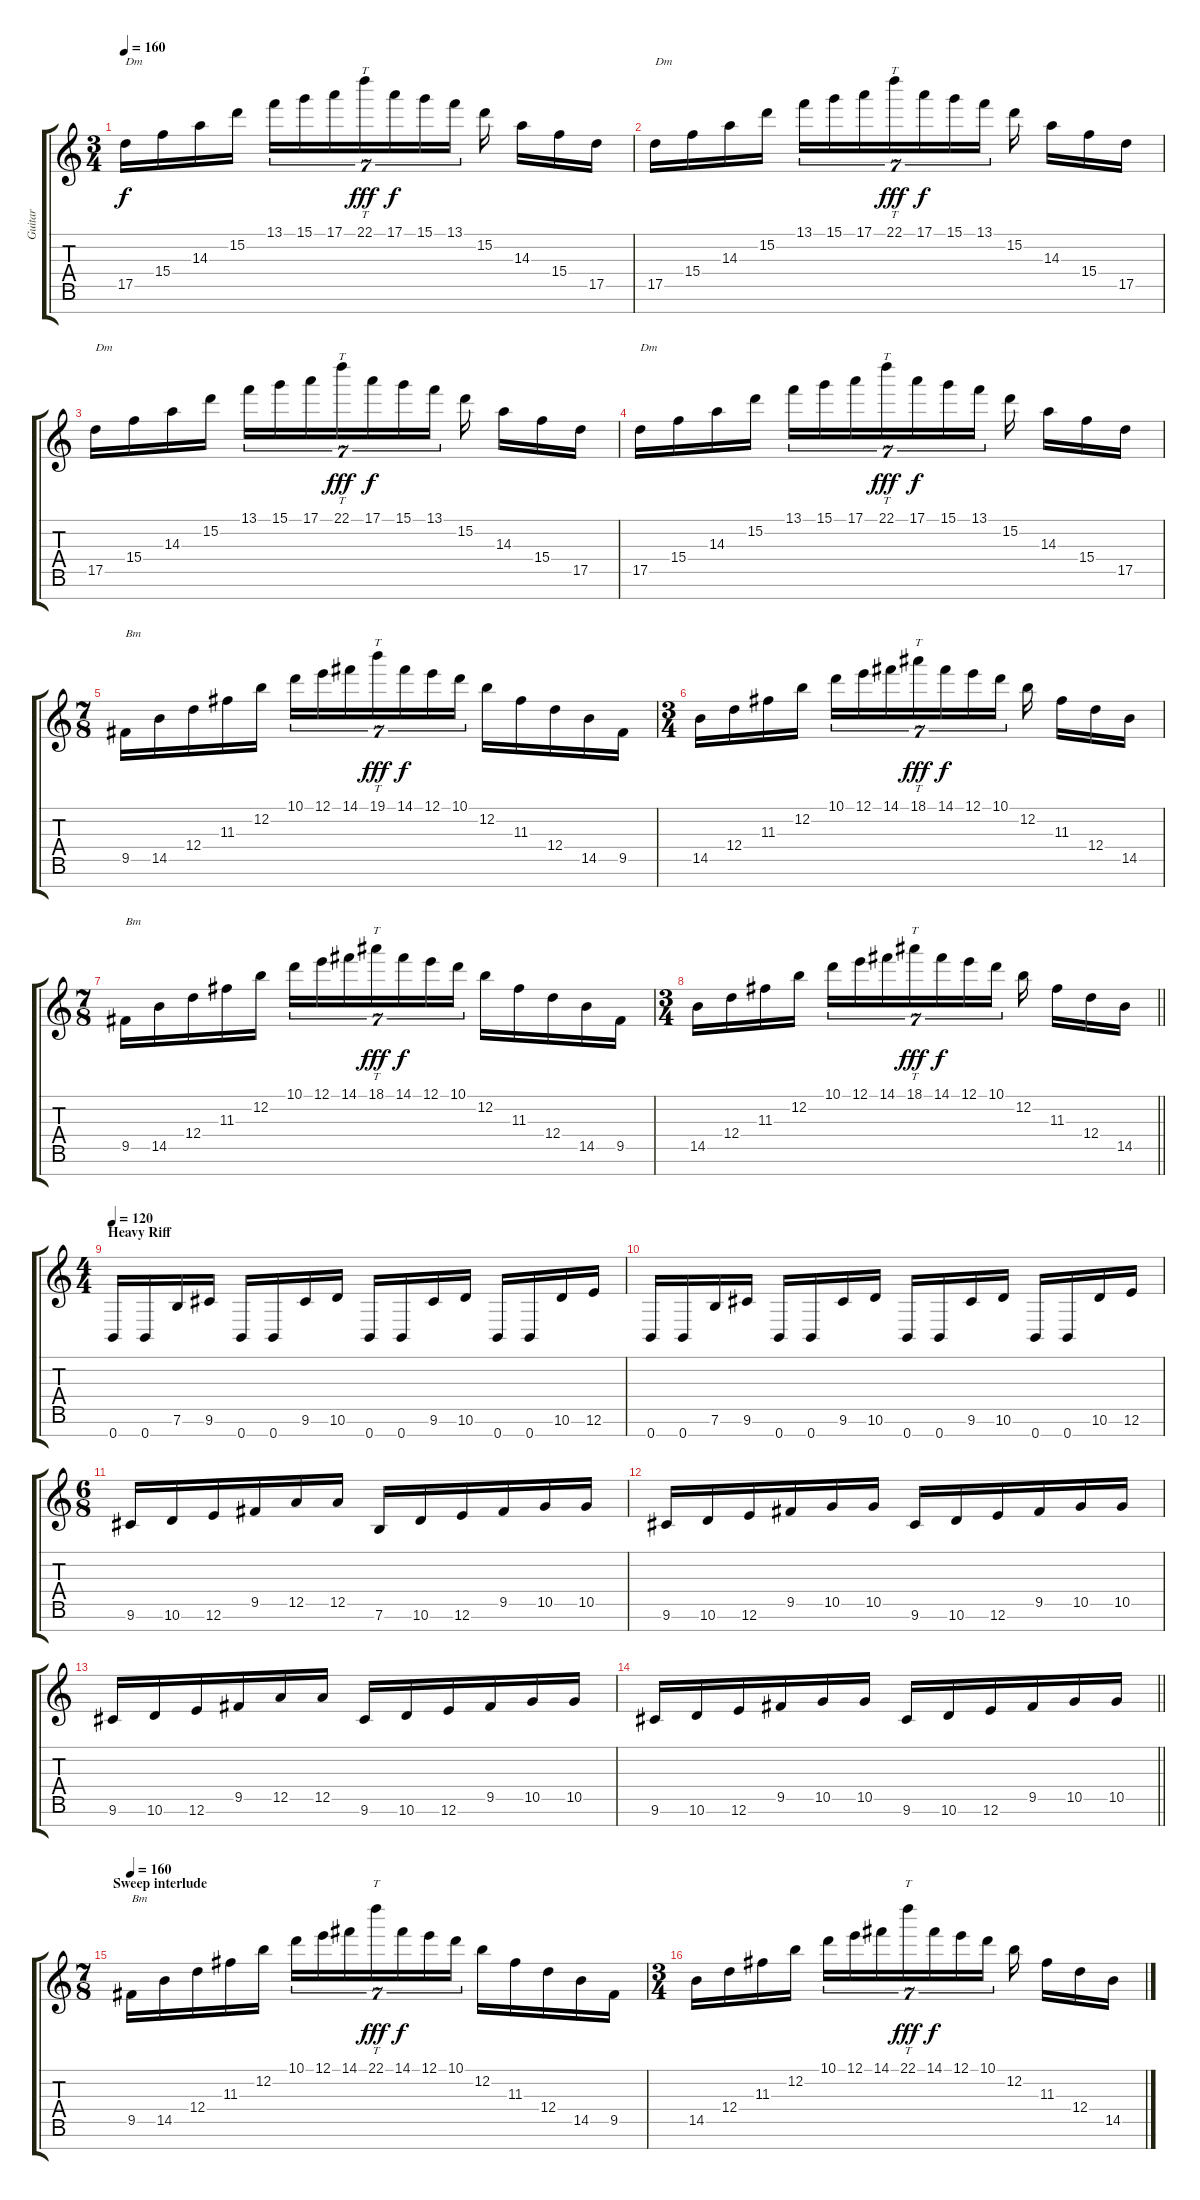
\track ("Guitar" "Guitar") {instrument distortionguitar}
\staff {score tabs}
\tuning (E4 B3 G3 D3 A2 E2 B1) {hide}
\ts (3 4)
\tempo 160
\clef g2
\ks c
17.5.16{txt "Dm" dy f} 15.4.16 14.3.16 15.2.16 13.1.16{tu (7 4)} 15.1.16{tu (7 4)} 17.1.16{tu (7 4)} 22.1.16{tt tu (7 4) dy fff} 17.1.16{tu (7 4) dy f} 15.1.16{tu (7 4)} 13.1.16{tu (7 4)} 15.2.16 14.3.16 15.4.16 17.5.16 |
17.5.16{txt "Dm"} 15.4.16 14.3.16 15.2.16 13.1.16{tu (7 4)} 15.1.16{tu (7 4)} 17.1.16{tu (7 4)} 22.1.16{tt tu (7 4) dy fff} 17.1.16{tu (7 4) dy f} 15.1.16{tu (7 4)} 13.1.16{tu (7 4)} 15.2.16 14.3.16 15.4.16 17.5.16 |
17.5.16{txt "Dm"} 15.4.16 14.3.16 15.2.16 13.1.16{tu (7 4)} 15.1.16{tu (7 4)} 17.1.16{tu (7 4)} 22.1.16{tt tu (7 4) dy fff} 17.1.16{tu (7 4) dy f} 15.1.16{tu (7 4)} 13.1.16{tu (7 4)} 15.2.16 14.3.16 15.4.16 17.5.16 |
17.5.16{txt "Dm"} 15.4.16 14.3.16 15.2.16 13.1.16{tu (7 4)} 15.1.16{tu (7 4)} 17.1.16{tu (7 4)} 22.1.16{tt tu (7 4) dy fff} 17.1.16{tu (7 4) dy f} 15.1.16{tu (7 4)} 13.1.16{tu (7 4)} 15.2.16 14.3.16 15.4.16 17.5.16 |
\ts (7 8)
9.5.16{txt "Bm"} 14.5.16 12.4.16 11.3.16 12.2.16{beam splitsecondary} 10.1.16{tu (7 4)} 12.1.16{tu (7 4)} 14.1.16{tu (7 4)} 19.1.16{tt tu (7 4) dy fff} 14.1.16{tu (7 4) dy f} 12.1.16{tu (7 4)} 10.1.16{tu (7 4)} 12.2.16 11.3.16 12.4.16 14.5.16 9.5.16 |
\ts (3 4)
14.5.16 12.4.16 11.3.16 12.2.16 10.1.16{tu (7 4)} 12.1.16{tu (7 4)} 14.1.16{tu (7 4)} 18.1.16{tt tu (7 4) dy fff} 14.1.16{tu (7 4) dy f} 12.1.16{tu (7 4)} 10.1.16{tu (7 4)} 12.2.16 11.3.16 12.4.16 14.5.16 |
\ts (7 8)
9.5.16{txt "Bm"} 14.5.16 12.4.16 11.3.16 12.2.16{beam splitsecondary} 10.1.16{tu (7 4)} 12.1.16{tu (7 4)} 14.1.16{tu (7 4)} 18.1.16{tt tu (7 4) dy fff} 14.1.16{tu (7 4) dy f} 12.1.16{tu (7 4)} 10.1.16{tu (7 4)} 12.2.16 11.3.16 12.4.16 14.5.16 9.5.16 |
\ts (3 4)
\barLineRight lightlight
14.5.16 12.4.16 11.3.16 12.2.16 10.1.16{tu (7 4)} 12.1.16{tu (7 4)} 14.1.16{tu (7 4)} 18.1.16{tt tu (7 4) dy fff} 14.1.16{tu (7 4) dy f} 12.1.16{tu (7 4)} 10.1.16{tu (7 4)} 12.2.16 11.3.16 12.4.16 14.5.16 |
\ts (4 4)
\section ("" "Heavy Riff")
\tempo 120
0.7.16{instrument distortionguitar} 0.7.16 7.6.16 9.6.16 0.7.16 0.7.16 9.6.16 10.6.16 0.7.16 0.7.16 9.6.16 10.6.16 0.7.16 0.7.16 10.6.16 12.6.16 |
0.7.16 0.7.16 7.6.16 9.6.16 0.7.16 0.7.16 9.6.16 10.6.16 0.7.16 0.7.16 9.6.16 10.6.16 0.7.16 0.7.16 10.6.16 12.6.16 |
\ts (6 8)
9.6.16 10.6.16 12.6.16 9.5.16 12.5.16 12.5.16 7.6.16 10.6.16 12.6.16 9.5.16 10.5.16 10.5.16 |
9.6.16 10.6.16 12.6.16 9.5.16 10.5.16 10.5.16 9.6.16 10.6.16 12.6.16 9.5.16 10.5.16 10.5.16 |
9.6.16 10.6.16 12.6.16 9.5.16 12.5.16 12.5.16 9.6.16 10.6.16 12.6.16 9.5.16 10.5.16 10.5.16 |
\barLineRight lightlight
9.6.16 10.6.16 12.6.16 9.5.16 10.5.16 10.5.16 9.6.16 10.6.16 12.6.16 9.5.16 10.5.16 10.5.16 |
\ts (7 8)
\section ("" "Sweep interlude")
\tempo 160
9.5.16{txt "Bm" instrument overdrivenguitar} 14.5.16 12.4.16 11.3.16 12.2.16{beam splitsecondary} 10.1.16{tu (7 4)} 12.1.16{tu (7 4)} 14.1.16{tu (7 4)} 22.1.16{tt tu (7 4) dy fff} 14.1.16{tu (7 4) dy f} 12.1.16{tu (7 4)} 10.1.16{tu (7 4)} 12.2.16 11.3.16 12.4.16 14.5.16 9.5.16 |
\ts (3 4)
14.5.16 12.4.16 11.3.16 12.2.16 10.1.16{tu (7 4)} 12.1.16{tu (7 4)} 14.1.16{tu (7 4)} 22.1.16{tt tu (7 4) dy fff} 14.1.16{tu (7 4) dy f} 12.1.16{tu (7 4)} 10.1.16{tu (7 4)} 12.2.16 11.3.16 12.4.16 14.5.16
